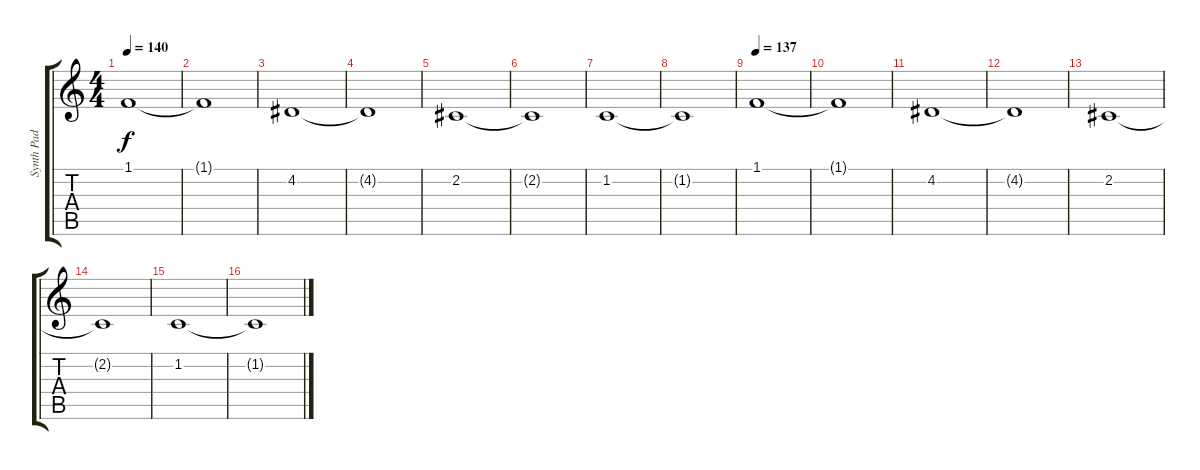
\track ("Synth Pad 1" "Synth Pad ") {instrument pad8sweep}
\staff {score tabs}
\tuning (E4 B3 G3 D3 A2 E2) {hide}
\ts (4 4)
\tempo 140
\clef g2
\ks c
1.1.1{dy f} |
1.1{t}.1 |
4.2.1 |
4.2{t}.1 |
2.2.1 |
2.2{t}.1 |
1.2.1 |
1.2{t}.1 |
\tempo 137
1.1.1 |
1.1{t}.1 |
4.2.1 |
4.2{t}.1 |
2.2.1 |
2.2{t}.1 |
1.2.1 |
1.2{t}.1
